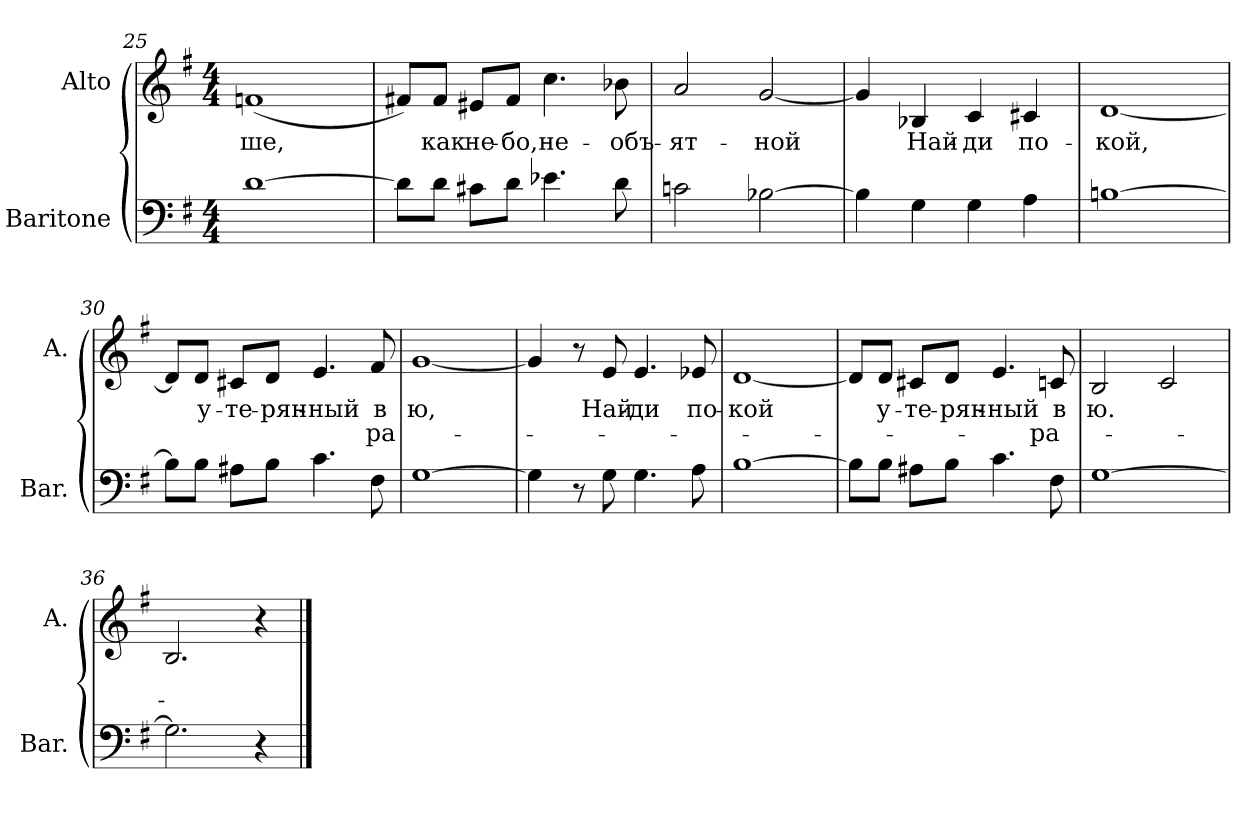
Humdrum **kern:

**kern	**kern	**text	**text
*part2	*part1	*part1	*part1
*staff2	*staff1	*staff1	*staff1
*I"Baritone	*I"Alto	*	*
*I'Bar.	*I'A.	*	*
*clefF4	*clefG2	*	*
*k[f#]	*k[f#]	*	*
*G:	*G:	*	*
*M4/4	*M4/4	*	*
=25	=25	=25	=25
!	!	!LO:LY:b:color=#000000	!
[>1di	(1fni	-ше,	.
=26	=26	=26	=26
8di\L]	8f#Xi/L)	.	.
!	!	!LO:LY:b:color=#000000	!
8di\J	8f#i/J	как	.
!	!	!LO:LY:b:color=#000000	!
8c#Xi\L	8e#Xi/L	не-	.
!	!	!LO:LY:b:color=#000000	!
8di\J	8f#i/J	-бо,	.
!	!	!LO:LY:b:color=#000000	!
4.e-Xi\	4.cci\	не-	.
!	!	!LO:LY:b:color=#000000	!
8di\	8b-Xi\	-объ-	.
=27	=27	=27	=27
!	!	!LO:LY:b:color=#000000	!
2cni\	2ai/	-ят-	.
!	!	!LO:LY:b:color=#000000	!
[>2B-Xi\	[<2gi/	-ной	.
!!LO:LB:g=z
=28	=28	=28	=28
4B-i\]	4gi/]	.	.
!	!	!LO:LY:b:color=#000000	!
4Gi\	4B-Xi/	Най-	.
!	!	!LO:LY:b:color=#000000	!
4Gi\	4ci/	-ди	.
!	!	!LO:LY:b:color=#000000	!
4Ai\	4c#Xi/	по-	.
=29	=29	=29	=29
!	!	!LO:LY:b:color=#000000	!
[>1Bni	[<1di	-кой,	.
=30	=30	=30	=30
8Bi\L]	8di/L]	.	.
!	!	!LO:LY:b:color=#000000	!
8Bi\J	8di/J	у-	.
!	!	!LO:LY:b:color=#000000	!
8A#Xi\L	8c#Xi/L	-те-	.
!	!	!LO:LY:b:color=#000000	!
8Bi\J	8di/J	-рян-	.
!	!	!LO:LY:b:color=#000000	!
4.ci\	4.ei/	-ный	.
!	!	!LO:LY:b:color=#000000	!LO:LY:b:color=#000000
8F#i\	8f#i/	в	ра-
=31	=31	=31	=31
!	!	!LO:LY:b:color=#000000	!
[>1Gi	[<1gi	-ю,	.
!!LO:LB:g=z
=32	=32	=32	=32
4Gi\]	4gi/]	.	.
8r	8r	.	.
!	!	!LO:LY:b:color=#000000	!
8Gi\	8ei/	Най-	.
!	!	!LO:LY:b:color=#000000	!
4.Gi\	4.ei/	-ди	.
!	!	!LO:LY:b:color=#000000	!
8Ai\	8e-Xi/	по-	.
=33	=33	=33	=33
!	!	!LO:LY:b:color=#000000	!
[>1Bi	[<1di	-кой	.
=34	=34	=34	=34
8Bi\L]	8di/L]	.	.
!	!	!LO:LY:b:color=#000000	!
8Bi\J	8di/J	у-	.
!	!	!LO:LY:b:color=#000000	!
8A#Xi\L	8c#Xi/L	-те-	.
!	!	!LO:LY:b:color=#000000	!
8Bi\J	8di/J	-рян-	.
!	!	!LO:LY:b:color=#000000	!
4.ci\	4.ei/	-ный	.
!	!	!LO:LY:b:color=#000000	!LO:LY:b:color=#000000
8F#i\	8cni/	в	ра-
=35	=35	=35	=35
!	!	!LO:LY:b:color=#000000	!
[>1Gi	2Bi/	-ю.	.
.	2ci/	.	.
=36	=36	=36	=36
2.Gi\]	2.Bi/	.	.
4r	4r	.	.
==	==	==	==
*-	*-	*-	*-
